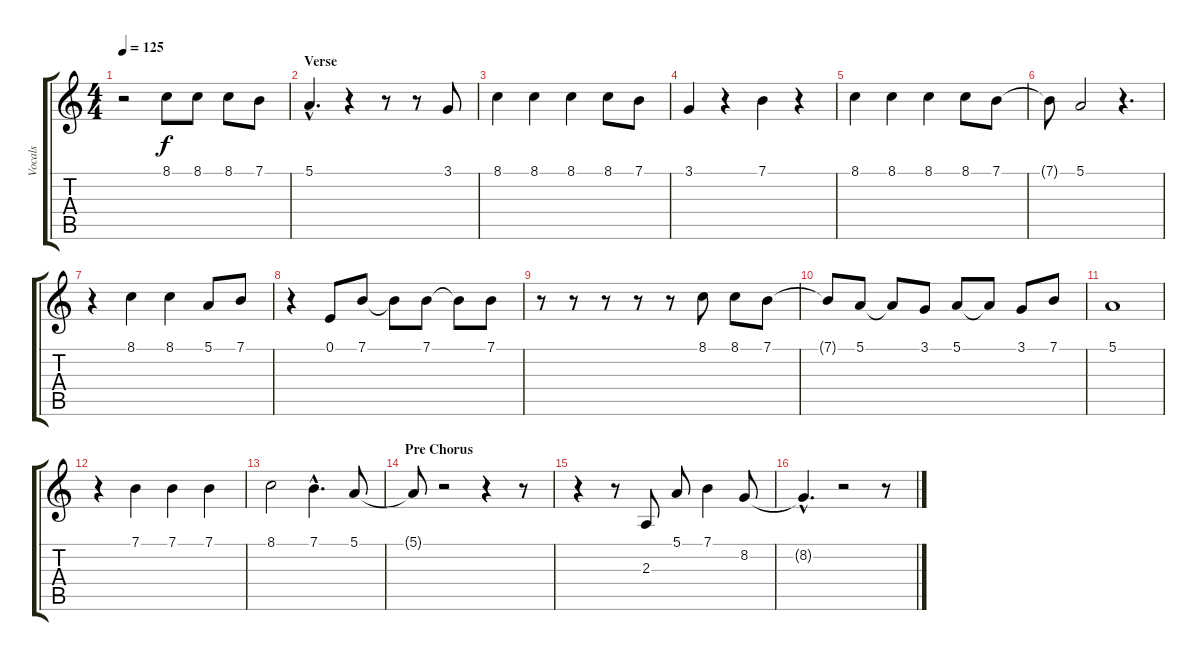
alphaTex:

\track ("Vocals" "Vocals") {instrument altosax}
\staff {score tabs}
\tuning (E4 B3 G3 D3 A2 E2) {hide}
\ts (4 4)
\tempo 125
\clef g2
\ks c
r.2{dy f} 8.1.8 8.1.8 8.1.8 7.1.8 |
\section ("" "Verse")
5.1{hac}.4{d} r.4 r.8 r.8 3.1.8 |
8.1.4 8.1.4 8.1.4 8.1.8 7.1.8 |
3.1.4 r.4 7.1.4 r.4 |
8.1.4 8.1.4 8.1.4 8.1.8 7.1.8 |
7.1{t}.8 5.1.2 r.4{d} |
r.4 8.1.4 8.1.4 5.1.8 7.1.8 |
r.4 0.1.8 7.1.8 7.1{t}.8 7.1.8 7.1{t}.8 7.1.8 |
r.8 r.8 r.8 r.8 r.8 8.1.8 8.1.8 7.1.8 |
7.1{t}.8 5.1.8 5.1{t}.8 3.1.8 5.1.8 5.1{t}.8 3.1.8 7.1.8 |
5.1.1 |
r.4 7.1.4 7.1.4 7.1.4 |
8.1.2 7.1{hac}.4{d} 5.1.8 |
\section ("" "Pre Chorus")
5.1{t}.8 r.2 r.4 r.8 |
r.4 r.8 2.3.8 5.1.8 7.1.4 8.2.8 |
8.2{hac t}.4{d} r.2 r.8
